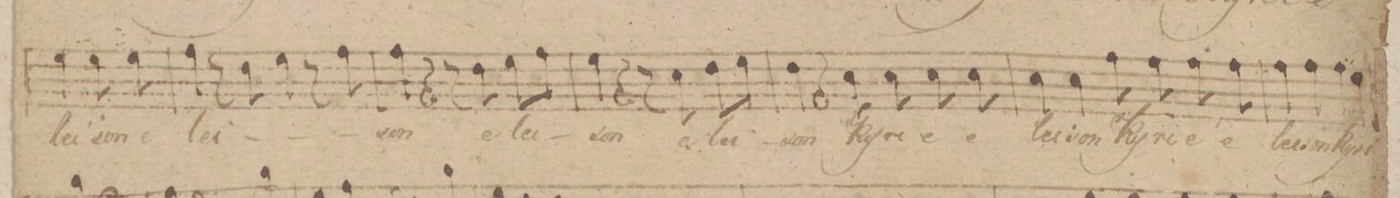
**kern	**text
*I"Tenore	*
*clefC4	*
*k[f#c#]	*
*met(c)	*
*M4/4	*
4d\	-lei-
8d\	-son
8d\	e-
=6	=6
4e\	-lei-
8r	.
8c#\	.
4d\	.
8r	.
8e\	.
=7	=7
4e\	-son
4r	.
8r	.
8c#\	e-
8d\L	-lei-
8e\J	.
=8	=8
4d\	-son
4r	.
8r	.
8B\	e-
8c#\L	-lei-
8d\J	.
=9	=9
4c#\	-son
4r	.
8B\	Ky-
8B\	-ri-
8B\	-e
8B\	e-
=10	=10
4B\	-lei-
4B\	-son
8e\	Ky-
8e\	-ri-
8e\	-e
8e\	e-
=11	=11
4e\	-lei-
4e\	-son
4e\	Ky-
4d\	-ri-
=12	=12
*-	*-
